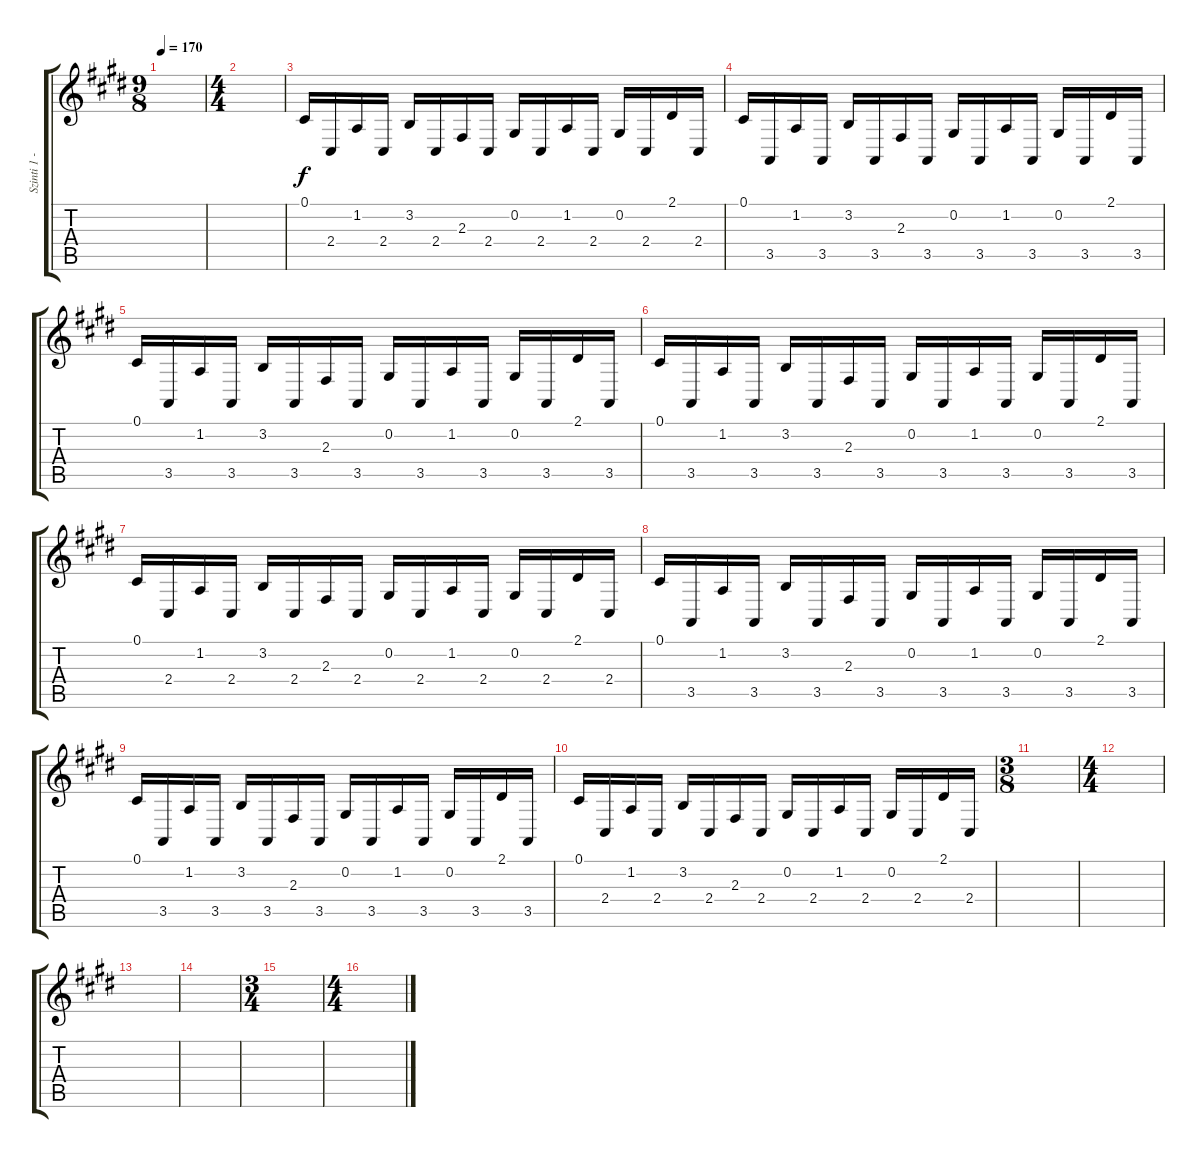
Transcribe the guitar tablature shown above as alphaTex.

\track ("Szinti 1 - Lead, Szóló" "Szinti 1 -") {instrument lead1square}
\staff {score tabs}
\tuning (Db4 Ab3 E3 B2 Gb2 Db2) {hide}
\ts (9 8)
\tempo 170
\clef g2
\ks c#minor
|
\ts (4 4)
|
0.1.16 2.4.16 1.2.16 2.4.16 3.2.16 2.4.16 2.3.16 2.4.16 0.2.16 2.4.16 1.2.16 2.4.16 0.2.16 2.4.16 2.1.16 2.4.16 |
0.1.16 3.5.16 1.2.16 3.5.16 3.2.16 3.5.16 2.3.16 3.5.16 0.2.16 3.5.16 1.2.16 3.5.16 0.2.16 3.5.16 2.1.16 3.5.16 |
0.1.16 3.5.16 1.2.16 3.5.16 3.2.16 3.5.16 2.3.16 3.5.16 0.2.16 3.5.16 1.2.16 3.5.16 0.2.16 3.5.16 2.1.16 3.5.16 |
0.1.16 3.5.16 1.2.16 3.5.16 3.2.16 3.5.16 2.3.16 3.5.16 0.2.16 3.5.16 1.2.16 3.5.16 0.2.16 3.5.16 2.1.16 3.5.16 |
0.1.16 2.4.16 1.2.16 2.4.16 3.2.16 2.4.16 2.3.16 2.4.16 0.2.16 2.4.16 1.2.16 2.4.16 0.2.16 2.4.16 2.1.16 2.4.16 |
0.1.16 3.5.16 1.2.16 3.5.16 3.2.16 3.5.16 2.3.16 3.5.16 0.2.16 3.5.16 1.2.16 3.5.16 0.2.16 3.5.16 2.1.16 3.5.16 |
0.1.16 3.5.16 1.2.16 3.5.16 3.2.16 3.5.16 2.3.16 3.5.16 0.2.16 3.5.16 1.2.16 3.5.16 0.2.16 3.5.16 2.1.16 3.5.16 |
0.1.16 2.4.16 1.2.16 2.4.16 3.2.16 2.4.16 2.3.16 2.4.16 0.2.16 2.4.16 1.2.16 2.4.16 0.2.16 2.4.16 2.1.16 2.4.16 |
\ts (3 8)
|
\ts (4 4)
|
|
|
\ts (3 4)
|
\ts (4 4)
